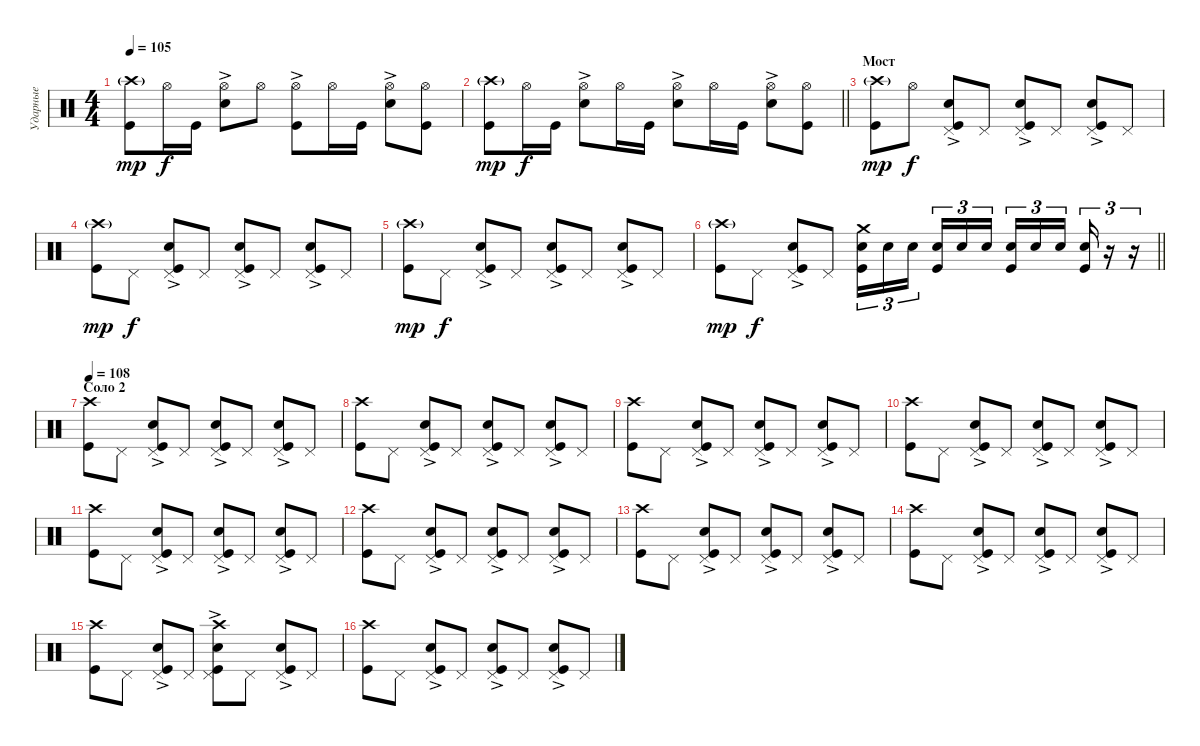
\track ("Ударные" "Ударные") {instrument percussion}
\staff {score}
\articulation defaults
\ts (4 4)
\tempo 105
\clef neutral
\ks c
("Crash high (hit)"{g} "Kick (hit)").8{dy mp} "Hi-Hat (open)".16{dy f} "Kick (hit)".16 ("Hi-Hat (open)"{ac} "Snare (hit) 2").8 "Hi-Hat (open)".8 ("Hi-Hat (open)"{ac} "Kick (hit)").8 "Hi-Hat (open)".16 "Kick (hit)".16 ("Hi-Hat (open)"{ac} "Snare (hit) 2").8 ("Hi-Hat (open)" "Kick (hit)").8 |
\barLineRight lightlight
("Crash high (hit)"{g} "Kick (hit)").8{dy mp} "Hi-Hat (open)".16{dy f} "Kick (hit)".16 ("Hi-Hat (open)"{ac} "Snare (hit) 2").8 "Hi-Hat (open)".16 "Kick (hit)".16 ("Hi-Hat (open)"{ac} "Snare (hit) 2").8 "Hi-Hat (open)".16 "Kick (hit)".16 ("Hi-Hat (open)"{ac} "Snare (hit) 2").8 ("Hi-Hat (open)" "Kick (hit)").8 |
\section ("" "Мост")
("Crash high (hit)"{g} "Kick (hit)").8{dy mp} "Hi-Hat (open)".8{dy f} ("Pedal Hi-Hat (hit)"{ac} "Snare (hit) 2" "Kick (hit)").8 "Pedal Hi-Hat (hit)".8 ("Pedal Hi-Hat (hit)"{ac} "Snare (hit) 2" "Kick (hit)").8 "Pedal Hi-Hat (hit)".8 ("Pedal Hi-Hat (hit)"{ac} "Snare (hit) 2" "Kick (hit)").8 "Pedal Hi-Hat (hit)".8 |
("Crash high (hit)"{g} "Kick (hit)").8{dy mp} "Pedal Hi-Hat (hit)".8{dy f} ("Pedal Hi-Hat (hit)"{ac} "Snare (hit) 2" "Kick (hit)").8 "Pedal Hi-Hat (hit)".8 ("Pedal Hi-Hat (hit)"{ac} "Snare (hit) 2" "Kick (hit)").8 "Pedal Hi-Hat (hit)".8 ("Pedal Hi-Hat (hit)"{ac} "Snare (hit) 2" "Kick (hit)").8 "Pedal Hi-Hat (hit)".8 |
("Crash high (hit)"{g} "Kick (hit)").8{dy mp} "Pedal Hi-Hat (hit)".8{dy f} ("Pedal Hi-Hat (hit)"{ac} "Snare (hit) 2" "Kick (hit)").8 "Pedal Hi-Hat (hit)".8 ("Pedal Hi-Hat (hit)"{ac} "Snare (hit) 2" "Kick (hit)").8 "Pedal Hi-Hat (hit)".8 ("Pedal Hi-Hat (hit)"{ac} "Snare (hit) 2" "Kick (hit)").8 "Pedal Hi-Hat (hit)".8 |
\barLineRight lightlight
("Crash high (hit)"{g} "Kick (hit)").8{dy mp} "Pedal Hi-Hat (hit)".8{dy f} ("Pedal Hi-Hat (hit)"{ac} "Snare (hit) 2" "Kick (hit)").8 "Pedal Hi-Hat (hit)".8 ("Crash medium (hit)" "Snare (hit) 2" "Kick (hit)").16{tu (3 2)} "Snare (hit) 2".16{tu (3 2)} "Snare (hit) 2".16{tu (3 2) beam splitsecondary} ("Snare (hit) 2" "Kick (hit)").16{tu (3 2)} "Snare (hit) 2".16{tu (3 2)} "Snare (hit) 2".16{tu (3 2)} ("Snare (hit) 2" "Kick (hit)").16{tu (3 2)} "Snare (hit) 2".16{tu (3 2)} "Snare (hit) 2".16{tu (3 2) beam splitsecondary} ("Snare (hit) 2" "Kick (hit)").16{tu (3 2)} r.16{tu (3 2)} r.16{tu (3 2)} |
\section ("" "Соло 2")
\tempo 108
("Crash high (hit)" "Kick (hit)").8 "Pedal Hi-Hat (hit)".8 ("Pedal Hi-Hat (hit)"{ac} "Snare (hit) 2" "Kick (hit)").8 "Pedal Hi-Hat (hit)".8 ("Pedal Hi-Hat (hit)"{ac} "Snare (hit) 2" "Kick (hit)").8 "Pedal Hi-Hat (hit)".8 ("Pedal Hi-Hat (hit)"{ac} "Snare (hit) 2" "Kick (hit)").8 "Pedal Hi-Hat (hit)".8 |
("Crash high (hit)" "Kick (hit)").8 "Pedal Hi-Hat (hit)".8 ("Pedal Hi-Hat (hit)"{ac} "Snare (hit) 2" "Kick (hit)").8 "Pedal Hi-Hat (hit)".8 ("Pedal Hi-Hat (hit)"{ac} "Snare (hit) 2" "Kick (hit)").8 "Pedal Hi-Hat (hit)".8 ("Pedal Hi-Hat (hit)"{ac} "Snare (hit) 2" "Kick (hit)").8 "Pedal Hi-Hat (hit)".8 |
("Crash high (hit)" "Kick (hit)").8 "Pedal Hi-Hat (hit)".8 ("Pedal Hi-Hat (hit)"{ac} "Snare (hit) 2" "Kick (hit)").8 "Pedal Hi-Hat (hit)".8 ("Pedal Hi-Hat (hit)"{ac} "Snare (hit) 2" "Kick (hit)").8 "Pedal Hi-Hat (hit)".8 ("Pedal Hi-Hat (hit)"{ac} "Snare (hit) 2" "Kick (hit)").8 "Pedal Hi-Hat (hit)".8 |
("Crash high (hit)" "Kick (hit)").8 "Pedal Hi-Hat (hit)".8 ("Pedal Hi-Hat (hit)"{ac} "Snare (hit) 2" "Kick (hit)").8 "Pedal Hi-Hat (hit)".8 ("Pedal Hi-Hat (hit)"{ac} "Snare (hit) 2" "Kick (hit)").8 "Pedal Hi-Hat (hit)".8 ("Pedal Hi-Hat (hit)"{ac} "Snare (hit) 2" "Kick (hit)").8 "Pedal Hi-Hat (hit)".8 |
("Crash high (hit)" "Kick (hit)").8 "Pedal Hi-Hat (hit)".8 ("Pedal Hi-Hat (hit)"{ac} "Snare (hit) 2" "Kick (hit)").8 "Pedal Hi-Hat (hit)".8 ("Pedal Hi-Hat (hit)"{ac} "Snare (hit) 2" "Kick (hit)").8 "Pedal Hi-Hat (hit)".8 ("Pedal Hi-Hat (hit)"{ac} "Snare (hit) 2" "Kick (hit)").8 "Pedal Hi-Hat (hit)".8 |
("Crash high (hit)" "Kick (hit)").8 "Pedal Hi-Hat (hit)".8 ("Pedal Hi-Hat (hit)"{ac} "Snare (hit) 2" "Kick (hit)").8 "Pedal Hi-Hat (hit)".8 ("Pedal Hi-Hat (hit)"{ac} "Snare (hit) 2" "Kick (hit)").8 "Pedal Hi-Hat (hit)".8 ("Pedal Hi-Hat (hit)"{ac} "Snare (hit) 2" "Kick (hit)").8 "Pedal Hi-Hat (hit)".8 |
("Crash high (hit)" "Kick (hit)").8 "Pedal Hi-Hat (hit)".8 ("Pedal Hi-Hat (hit)"{ac} "Snare (hit) 2" "Kick (hit)").8 "Pedal Hi-Hat (hit)".8 ("Pedal Hi-Hat (hit)"{ac} "Snare (hit) 2" "Kick (hit)").8 "Pedal Hi-Hat (hit)".8 ("Pedal Hi-Hat (hit)"{ac} "Snare (hit) 2" "Kick (hit)").8 "Pedal Hi-Hat (hit)".8 |
("Crash high (hit)" "Kick (hit)").8 "Pedal Hi-Hat (hit)".8 ("Pedal Hi-Hat (hit)"{ac} "Snare (hit) 2" "Kick (hit)").8 "Pedal Hi-Hat (hit)".8 ("Pedal Hi-Hat (hit)"{ac} "Snare (hit) 2" "Kick (hit)").8 "Pedal Hi-Hat (hit)".8 ("Pedal Hi-Hat (hit)"{ac} "Snare (hit) 2" "Kick (hit)").8 "Pedal Hi-Hat (hit)".8 |
("Crash high (hit)" "Kick (hit)").8 "Pedal Hi-Hat (hit)".8 ("Pedal Hi-Hat (hit)"{ac} "Snare (hit) 2" "Kick (hit)").8 "Pedal Hi-Hat (hit)".8 ("Crash high (hit)" "Pedal Hi-Hat (hit)"{ac} "Snare (hit) 2" "Kick (hit)").8 "Pedal Hi-Hat (hit)".8 ("Pedal Hi-Hat (hit)"{ac} "Snare (hit) 2" "Kick (hit)").8 "Pedal Hi-Hat (hit)".8 |
("Crash high (hit)" "Kick (hit)").8 "Pedal Hi-Hat (hit)".8 ("Pedal Hi-Hat (hit)"{ac} "Snare (hit) 2" "Kick (hit)").8 "Pedal Hi-Hat (hit)".8 ("Pedal Hi-Hat (hit)"{ac} "Snare (hit) 2" "Kick (hit)").8 "Pedal Hi-Hat (hit)".8 ("Pedal Hi-Hat (hit)"{ac} "Snare (hit) 2" "Kick (hit)").8 "Pedal Hi-Hat (hit)".8
